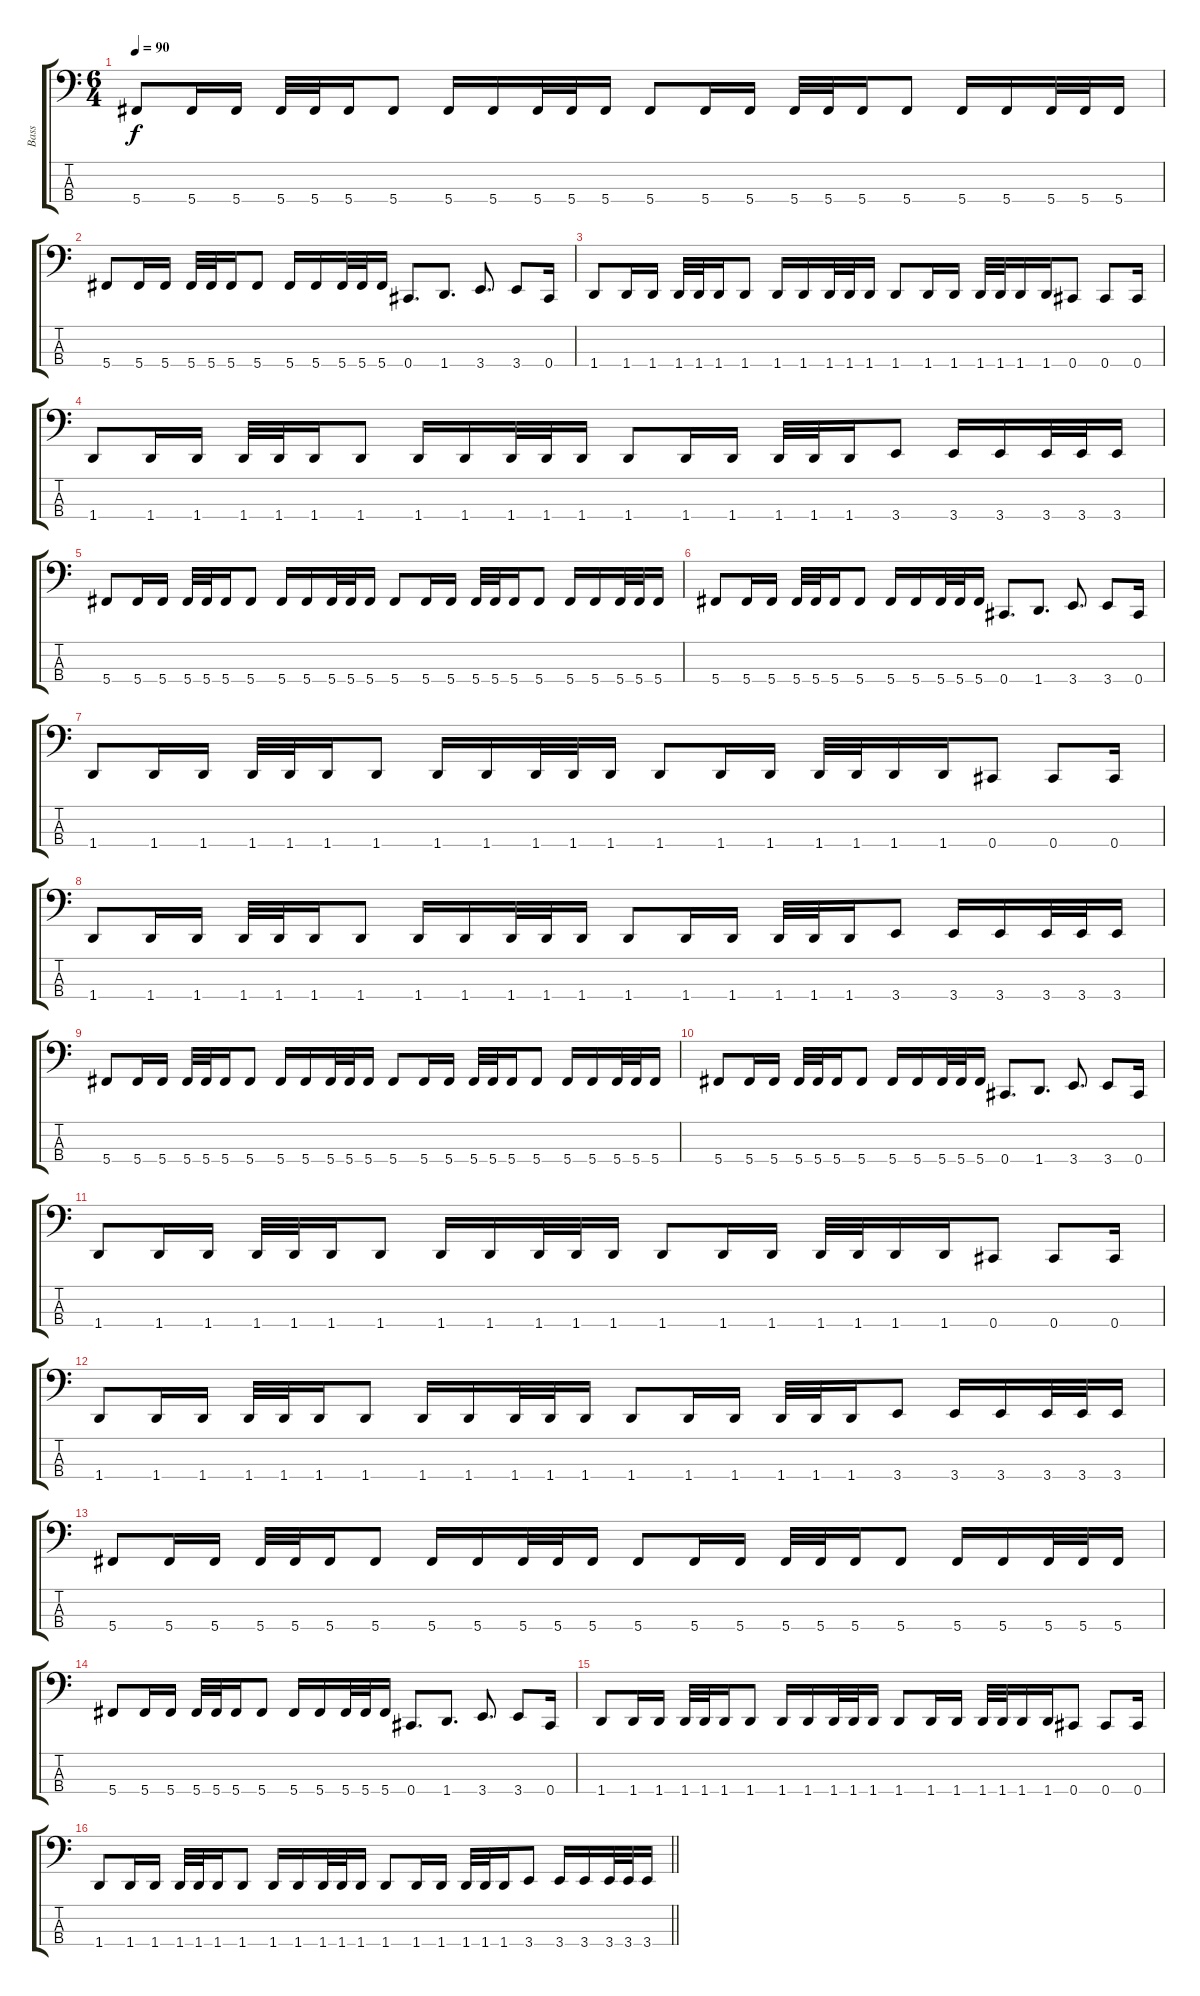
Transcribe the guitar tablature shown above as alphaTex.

\track ("Bass" "Bass") {instrument electricbasspick}
\staff {score tabs}
\tuning (E2 B1 Gb1 Db1) {hide}
\ts (6 4)
\tempo 90
\clef f4
\ks c
5.4.8{dy f} 5.4.16 5.4.16 5.4.32 5.4.32 5.4.16 5.4.8 5.4.16 5.4.16 5.4.32 5.4.32 5.4.16 5.4.8 5.4.16 5.4.16 5.4.32 5.4.32 5.4.16 5.4.8 5.4.16 5.4.16 5.4.32 5.4.32 5.4.16 |
5.4.8 5.4.16 5.4.16 5.4.32 5.4.32 5.4.16 5.4.8 5.4.16 5.4.16 5.4.32 5.4.32 5.4.16 0.4.8{d} 1.4.8{d} 3.4.8{d} 3.4.8 0.4.16 |
1.4.8 1.4.16 1.4.16 1.4.32 1.4.32 1.4.16 1.4.8 1.4.16 1.4.16 1.4.32 1.4.32 1.4.16 1.4.8 1.4.16 1.4.16 1.4.32 1.4.32 1.4.16 1.4.16 0.4.8 0.4.8 0.4.16 |
1.4.8 1.4.16 1.4.16 1.4.32 1.4.32 1.4.16 1.4.8 1.4.16 1.4.16 1.4.32 1.4.32 1.4.16 1.4.8 1.4.16 1.4.16 1.4.32 1.4.32 1.4.16 3.4.8 3.4.16 3.4.16 3.4.32 3.4.32 3.4.16 |
5.4.8 5.4.16 5.4.16 5.4.32 5.4.32 5.4.16 5.4.8 5.4.16 5.4.16 5.4.32 5.4.32 5.4.16 5.4.8 5.4.16 5.4.16 5.4.32 5.4.32 5.4.16 5.4.8 5.4.16 5.4.16 5.4.32 5.4.32 5.4.16 |
5.4.8 5.4.16 5.4.16 5.4.32 5.4.32 5.4.16 5.4.8 5.4.16 5.4.16 5.4.32 5.4.32 5.4.16 0.4.8{d} 1.4.8{d} 3.4.8{d} 3.4.8 0.4.16 |
1.4.8 1.4.16 1.4.16 1.4.32 1.4.32 1.4.16 1.4.8 1.4.16 1.4.16 1.4.32 1.4.32 1.4.16 1.4.8 1.4.16 1.4.16 1.4.32 1.4.32 1.4.16 1.4.16 0.4.8 0.4.8 0.4.16 |
1.4.8 1.4.16 1.4.16 1.4.32 1.4.32 1.4.16 1.4.8 1.4.16 1.4.16 1.4.32 1.4.32 1.4.16 1.4.8 1.4.16 1.4.16 1.4.32 1.4.32 1.4.16 3.4.8 3.4.16 3.4.16 3.4.32 3.4.32 3.4.16 |
5.4.8 5.4.16 5.4.16 5.4.32 5.4.32 5.4.16 5.4.8 5.4.16 5.4.16 5.4.32 5.4.32 5.4.16 5.4.8 5.4.16 5.4.16 5.4.32 5.4.32 5.4.16 5.4.8 5.4.16 5.4.16 5.4.32 5.4.32 5.4.16 |
5.4.8 5.4.16 5.4.16 5.4.32 5.4.32 5.4.16 5.4.8 5.4.16 5.4.16 5.4.32 5.4.32 5.4.16 0.4.8{d} 1.4.8{d} 3.4.8{d} 3.4.8 0.4.16 |
1.4.8 1.4.16 1.4.16 1.4.32 1.4.32 1.4.16 1.4.8 1.4.16 1.4.16 1.4.32 1.4.32 1.4.16 1.4.8 1.4.16 1.4.16 1.4.32 1.4.32 1.4.16 1.4.16 0.4.8 0.4.8 0.4.16 |
1.4.8 1.4.16 1.4.16 1.4.32 1.4.32 1.4.16 1.4.8 1.4.16 1.4.16 1.4.32 1.4.32 1.4.16 1.4.8 1.4.16 1.4.16 1.4.32 1.4.32 1.4.16 3.4.8 3.4.16 3.4.16 3.4.32 3.4.32 3.4.16 |
5.4.8 5.4.16 5.4.16 5.4.32 5.4.32 5.4.16 5.4.8 5.4.16 5.4.16 5.4.32 5.4.32 5.4.16 5.4.8 5.4.16 5.4.16 5.4.32 5.4.32 5.4.16 5.4.8 5.4.16 5.4.16 5.4.32 5.4.32 5.4.16 |
5.4.8 5.4.16 5.4.16 5.4.32 5.4.32 5.4.16 5.4.8 5.4.16 5.4.16 5.4.32 5.4.32 5.4.16 0.4.8{d} 1.4.8{d} 3.4.8{d} 3.4.8 0.4.16 |
1.4.8 1.4.16 1.4.16 1.4.32 1.4.32 1.4.16 1.4.8 1.4.16 1.4.16 1.4.32 1.4.32 1.4.16 1.4.8 1.4.16 1.4.16 1.4.32 1.4.32 1.4.16 1.4.16 0.4.8 0.4.8 0.4.16 |
\barLineRight lightlight
1.4.8 1.4.16 1.4.16 1.4.32 1.4.32 1.4.16 1.4.8 1.4.16 1.4.16 1.4.32 1.4.32 1.4.16 1.4.8 1.4.16 1.4.16 1.4.32 1.4.32 1.4.16 3.4.8 3.4.16 3.4.16 3.4.32 3.4.32 3.4.16
